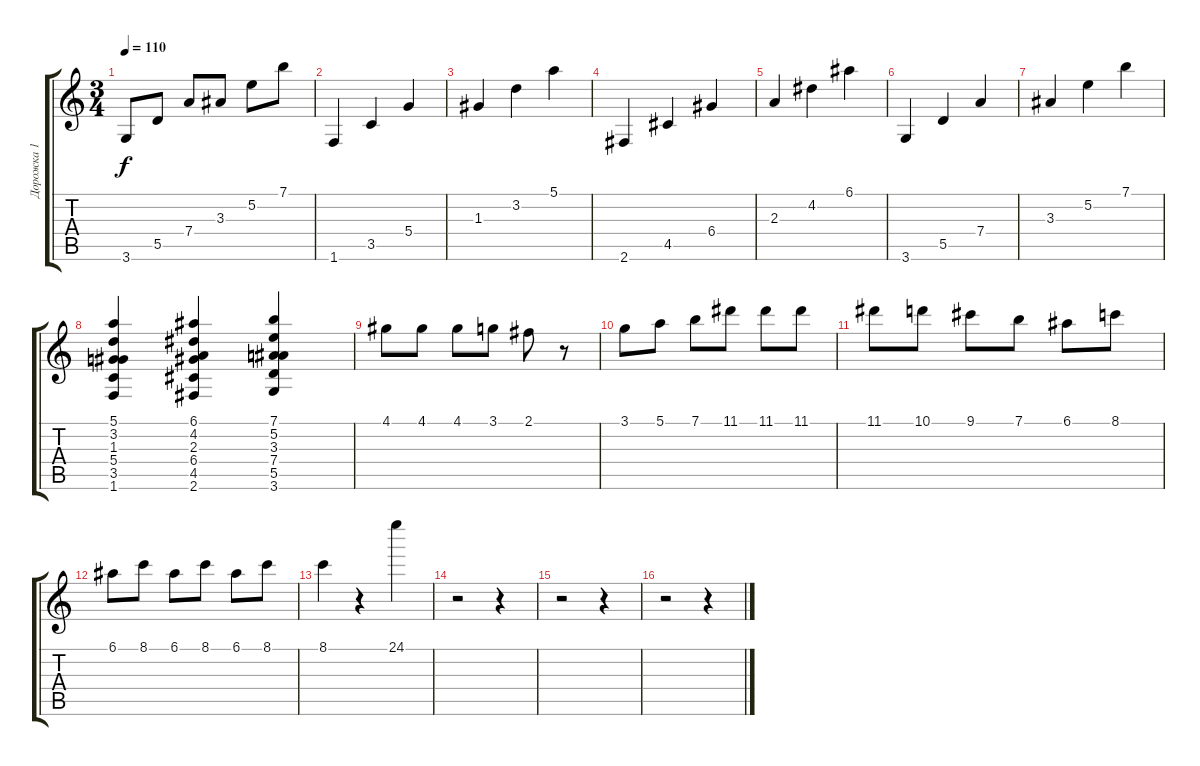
\track ("Дорожка 1" "Дорожка 1") {instrument electricbassfinger}
\staff {score tabs}
\tuning (E4 B3 G3 D3 A2 E2) {hide}
\ts (3 4)
\tempo 110
\clef g2
\ks c
3.6.8{dy f} 5.5.8 7.4.8 3.3.8 5.2.8 7.1.8 |
1.6.4 3.5.4 5.4.4 |
1.3.4 3.2.4 5.1.4 |
2.6.4 4.5.4 6.4.4 |
2.3.4 4.2.4 6.1.4 |
3.6.4 5.5.4 7.4.4 |
3.3.4 5.2.4 7.1.4 |
(5.1 3.2 1.3 5.4 3.5 1.6).4 (6.1 4.2 2.3 6.4 4.5 2.6).4 (7.1 5.2 3.3 7.4 5.5 3.6).4 |
4.1.8 4.1.8 4.1.8 3.1.8 2.1.8 r.8 |
3.1.8 5.1.8 7.1.8 11.1.8 11.1.8 11.1.8 |
11.1.8 10.1.8 9.1.8 7.1.8 6.1.8 8.1.8 |
6.1.8 8.1.8 6.1.8 8.1.8 6.1.8 8.1.8 |
8.1.4 r.4 24.1.4 |
r.2 r.4 |
r.2 r.4 |
r.2 r.4
